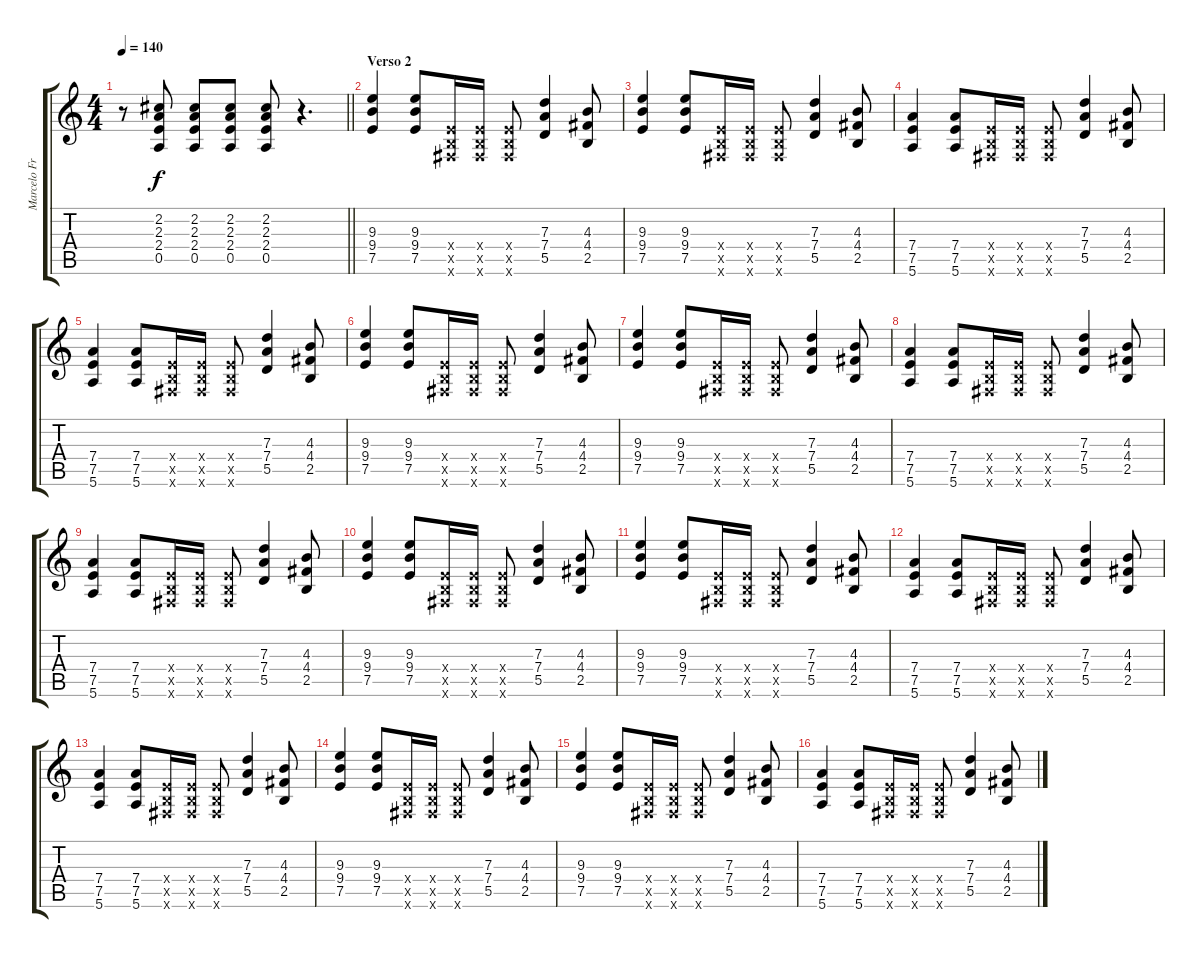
\track ("Marcelo Fromer" "Marcelo Fr") {instrument acousticguitarsteel}
\staff {score tabs}
\tuning (E4 B3 G3 D3 A2 E2) {hide}
\ts (4 4)
\tempo 140
\clef g2
\barLineRight lightlight
\ks c
r.8{dy f} (2.2 2.3 2.4 0.5).8 (2.2 2.3 2.4 0.5).8 (2.2 2.3 2.4 0.5).8 (2.2 2.3 2.4 0.5).8 r.4{d} |
\section ("" "Verso 2")
(9.3 9.4 7.5).4 (9.3 9.4 7.5).8 (2.4{x} 2.5{x} 2.6{x}).16 (2.4{x} 2.5{x} 2.6{x}).16 (2.4{x} 2.5{x} 2.6{x}).8 (7.3 7.4 5.5).4 (4.3 4.4 2.5).8 |
(9.3 9.4 7.5).4 (9.3 9.4 7.5).8 (2.4{x} 2.5{x} 2.6{x}).16 (2.4{x} 2.5{x} 2.6{x}).16 (2.4{x} 2.5{x} 2.6{x}).8 (7.3 7.4 5.5).4 (4.3 4.4 2.5).8 |
(7.4 7.5 5.6).4 (7.4 7.5 5.6).8 (2.4{x} 2.5{x} 2.6{x}).16 (2.4{x} 2.5{x} 2.6{x}).16 (2.4{x} 2.5{x} 2.6{x}).8 (7.3 7.4 5.5).4 (4.3 4.4 2.5).8 |
(7.4 7.5 5.6).4 (7.4 7.5 5.6).8 (2.4{x} 2.5{x} 2.6{x}).16 (2.4{x} 2.5{x} 2.6{x}).16 (2.4{x} 2.5{x} 2.6{x}).8 (7.3 7.4 5.5).4 (4.3 4.4 2.5).8 |
(9.3 9.4 7.5).4 (9.3 9.4 7.5).8 (2.4{x} 2.5{x} 2.6{x}).16 (2.4{x} 2.5{x} 2.6{x}).16 (2.4{x} 2.5{x} 2.6{x}).8 (7.3 7.4 5.5).4 (4.3 4.4 2.5).8 |
(9.3 9.4 7.5).4 (9.3 9.4 7.5).8 (2.4{x} 2.5{x} 2.6{x}).16 (2.4{x} 2.5{x} 2.6{x}).16 (2.4{x} 2.5{x} 2.6{x}).8 (7.3 7.4 5.5).4 (4.3 4.4 2.5).8 |
(7.4 7.5 5.6).4 (7.4 7.5 5.6).8 (2.4{x} 2.5{x} 2.6{x}).16 (2.4{x} 2.5{x} 2.6{x}).16 (2.4{x} 2.5{x} 2.6{x}).8 (7.3 7.4 5.5).4 (4.3 4.4 2.5).8 |
(7.4 7.5 5.6).4 (7.4 7.5 5.6).8 (2.4{x} 2.5{x} 2.6{x}).16 (2.4{x} 2.5{x} 2.6{x}).16 (2.4{x} 2.5{x} 2.6{x}).8 (7.3 7.4 5.5).4 (4.3 4.4 2.5).8 |
(9.3 9.4 7.5).4 (9.3 9.4 7.5).8 (2.4{x} 2.5{x} 2.6{x}).16 (2.4{x} 2.5{x} 2.6{x}).16 (2.4{x} 2.5{x} 2.6{x}).8 (7.3 7.4 5.5).4 (4.3 4.4 2.5).8 |
(9.3 9.4 7.5).4 (9.3 9.4 7.5).8 (2.4{x} 2.5{x} 2.6{x}).16 (2.4{x} 2.5{x} 2.6{x}).16 (2.4{x} 2.5{x} 2.6{x}).8 (7.3 7.4 5.5).4 (4.3 4.4 2.5).8 |
(7.4 7.5 5.6).4 (7.4 7.5 5.6).8 (2.4{x} 2.5{x} 2.6{x}).16 (2.4{x} 2.5{x} 2.6{x}).16 (2.4{x} 2.5{x} 2.6{x}).8 (7.3 7.4 5.5).4 (4.3 4.4 2.5).8 |
(7.4 7.5 5.6).4 (7.4 7.5 5.6).8 (2.4{x} 2.5{x} 2.6{x}).16 (2.4{x} 2.5{x} 2.6{x}).16 (2.4{x} 2.5{x} 2.6{x}).8 (7.3 7.4 5.5).4 (4.3 4.4 2.5).8 |
(9.3 9.4 7.5).4 (9.3 9.4 7.5).8 (2.4{x} 2.5{x} 2.6{x}).16 (2.4{x} 2.5{x} 2.6{x}).16 (2.4{x} 2.5{x} 2.6{x}).8 (7.3 7.4 5.5).4 (4.3 4.4 2.5).8 |
(9.3 9.4 7.5).4 (9.3 9.4 7.5).8 (2.4{x} 2.5{x} 2.6{x}).16 (2.4{x} 2.5{x} 2.6{x}).16 (2.4{x} 2.5{x} 2.6{x}).8 (7.3 7.4 5.5).4 (4.3 4.4 2.5).8 |
(7.4 7.5 5.6).4 (7.4 7.5 5.6).8 (2.4{x} 2.5{x} 2.6{x}).16 (2.4{x} 2.5{x} 2.6{x}).16 (2.4{x} 2.5{x} 2.6{x}).8 (7.3 7.4 5.5).4 (4.3 4.4 2.5).8
